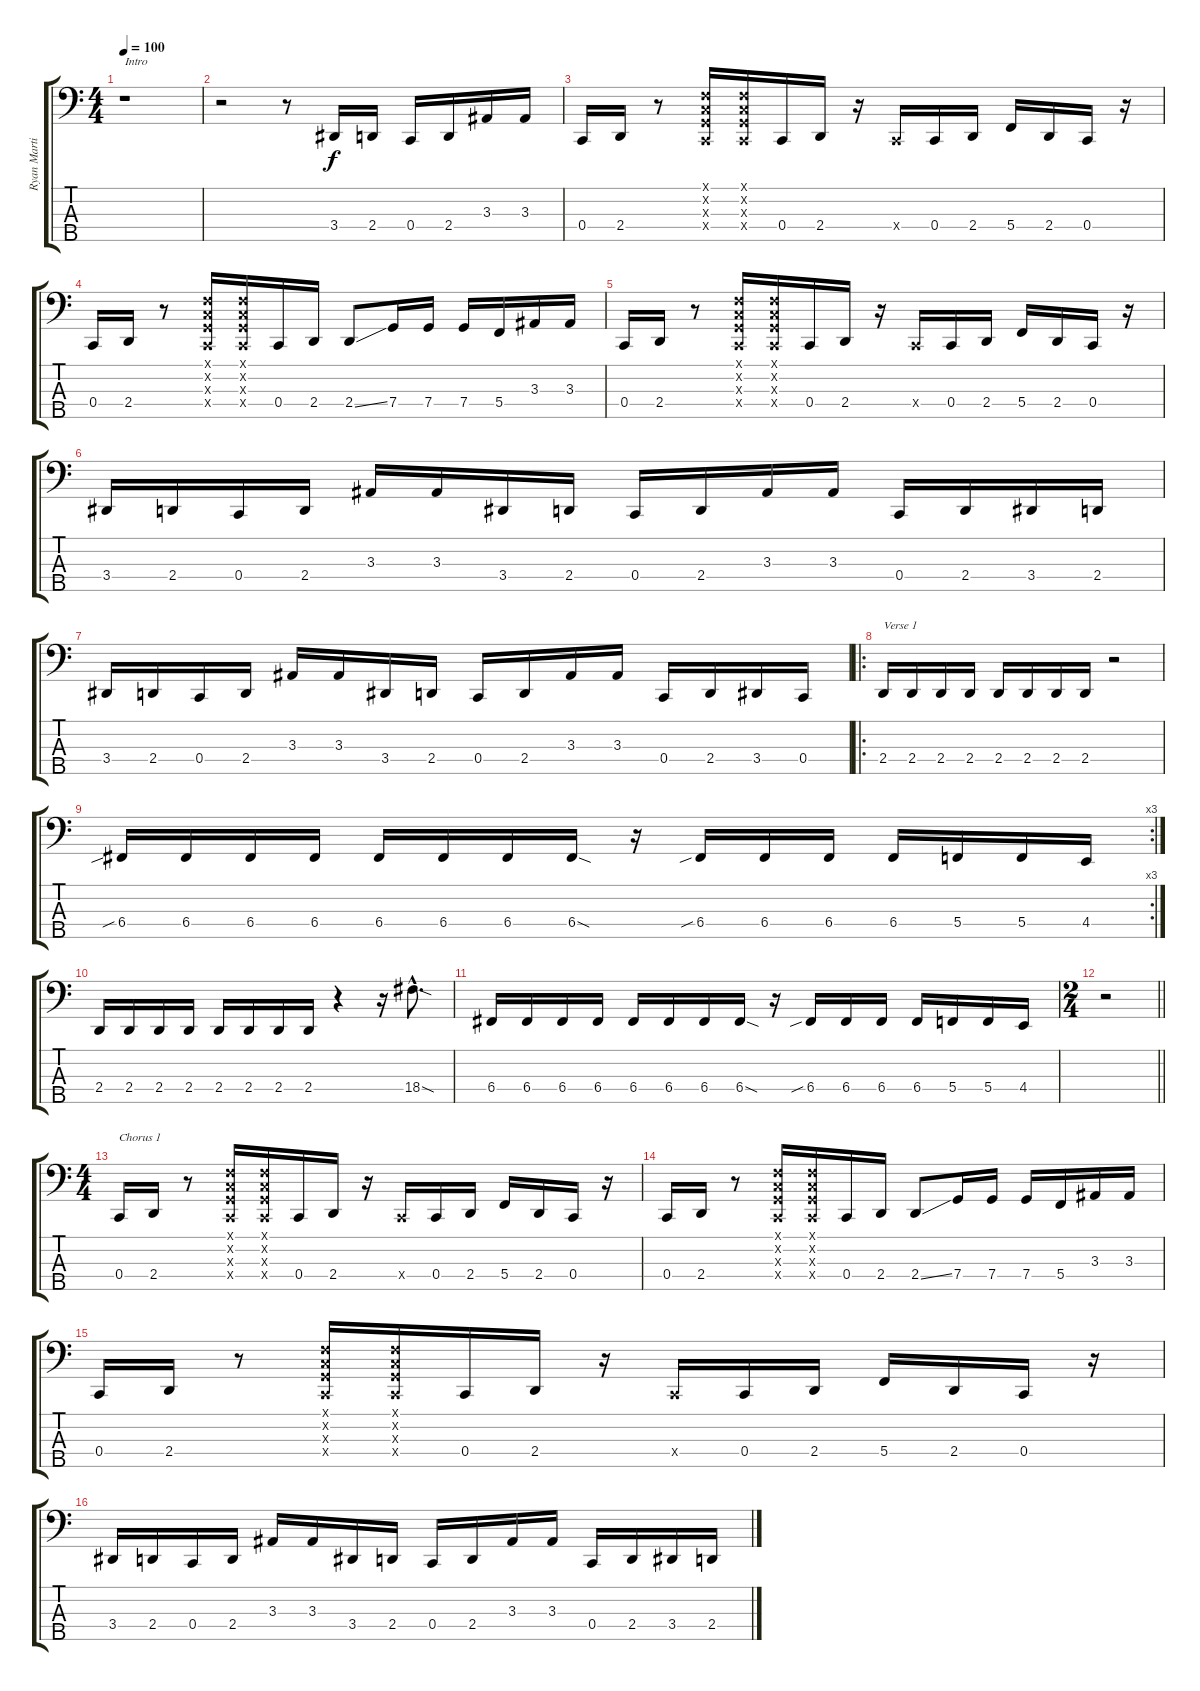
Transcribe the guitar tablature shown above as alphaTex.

\track ("Ryan Martinie" "Ryan Marti") {instrument electricbassfinger}
\staff {score tabs}
\tuning (F2 C2 G1 C1 G0) {hide}
\ts (4 4)
\tempo 100
\clef f4
\ks c
r.1{txt "Intro" dy f instrument electricbassfinger} |
r.2 r.8 3.4.16 2.4.16 0.4.16 2.4.16 3.3.16 3.3.16 |
0.4.16 2.4.16 r.8 (0.1{x} 0.2{x} 0.3{x} 0.4{x}).16 (0.1{x} 0.2{x} 0.3{x} 0.4{x}).16 0.4.16 2.4.16 r.16 0.4{x}.16 0.4.16 2.4.16 5.4.16 2.4.16 0.4.16 r.16 |
0.4.16 2.4.16 r.8 (0.1{x} 0.2{x} 0.3{x} 0.4{x}).16 (0.1{x} 0.2{x} 0.3{x} 0.4{x}).16 0.4.16 2.4.16 2.4{ss}.8 7.4.16 7.4.16 7.4.16 5.4.16 3.3.16 3.3.16 |
0.4.16 2.4.16 r.8 (0.1{x} 0.2{x} 0.3{x} 0.4{x}).16 (0.1{x} 0.2{x} 0.3{x} 0.4{x}).16 0.4.16 2.4.16 r.16 0.4{x}.16 0.4.16 2.4.16 5.4.16 2.4.16 0.4.16 r.16 |
3.4.16 2.4.16 0.4.16 2.4.16 3.3.16 3.3.16 3.4.16 2.4.16 0.4.16 2.4.16 3.3.16 3.3.16 0.4.16 2.4.16 3.4.16 2.4.16 |
3.4.16 2.4.16 0.4.16 2.4.16 3.3.16 3.3.16 3.4.16 2.4.16 0.4.16 2.4.16 3.3.16 3.3.16 0.4.16 2.4.16 3.4.16 0.4.16 |
\ro
2.4.16{txt "Verse 1"} 2.4.16 2.4.16 2.4.16 2.4.16 2.4.16 2.4.16 2.4.16 r.2 |
\rc 3
6.4{sib}.16 6.4.16 6.4.16 6.4.16 6.4.16 6.4.16 6.4.16 6.4{sod}.16 r.16 6.4{sib}.16 6.4.16 6.4.16 6.4.16 5.4.16 5.4.16 4.4.16 |
2.4.16 2.4.16 2.4.16 2.4.16 2.4.16 2.4.16 2.4.16 2.4.16 r.4 r.16 18.4{sod hac}.8{d} |
6.4.16 6.4.16 6.4.16 6.4.16 6.4.16 6.4.16 6.4.16 6.4{sod}.16 r.16 6.4{sib}.16 6.4.16 6.4.16 6.4.16 5.4.16 5.4.16 4.4.16 |
\ts (2 4)
\barLineRight lightlight
r.2 |
\ts (4 4)
0.4.16{txt "Chorus 1"} 2.4.16 r.8 (0.1{x} 0.2{x} 0.3{x} 0.4{x}).16 (0.1{x} 0.2{x} 0.3{x} 0.4{x}).16 0.4.16 2.4.16 r.16 0.4{x}.16 0.4.16 2.4.16 5.4.16 2.4.16 0.4.16 r.16 |
0.4.16 2.4.16 r.8 (0.1{x} 0.2{x} 0.3{x} 0.4{x}).16 (0.1{x} 0.2{x} 0.3{x} 0.4{x}).16 0.4.16 2.4.16 2.4{ss}.8 7.4.16 7.4.16 7.4.16 5.4.16 3.3.16 3.3.16 |
0.4.16 2.4.16 r.8 (0.1{x} 0.2{x} 0.3{x} 0.4{x}).16 (0.1{x} 0.2{x} 0.3{x} 0.4{x}).16 0.4.16 2.4.16 r.16 0.4{x}.16 0.4.16 2.4.16 5.4.16 2.4.16 0.4.16 r.16 |
3.4.16 2.4.16 0.4.16 2.4.16 3.3.16 3.3.16 3.4.16 2.4.16 0.4.16 2.4.16 3.3.16 3.3.16 0.4.16 2.4.16 3.4.16 2.4.16
